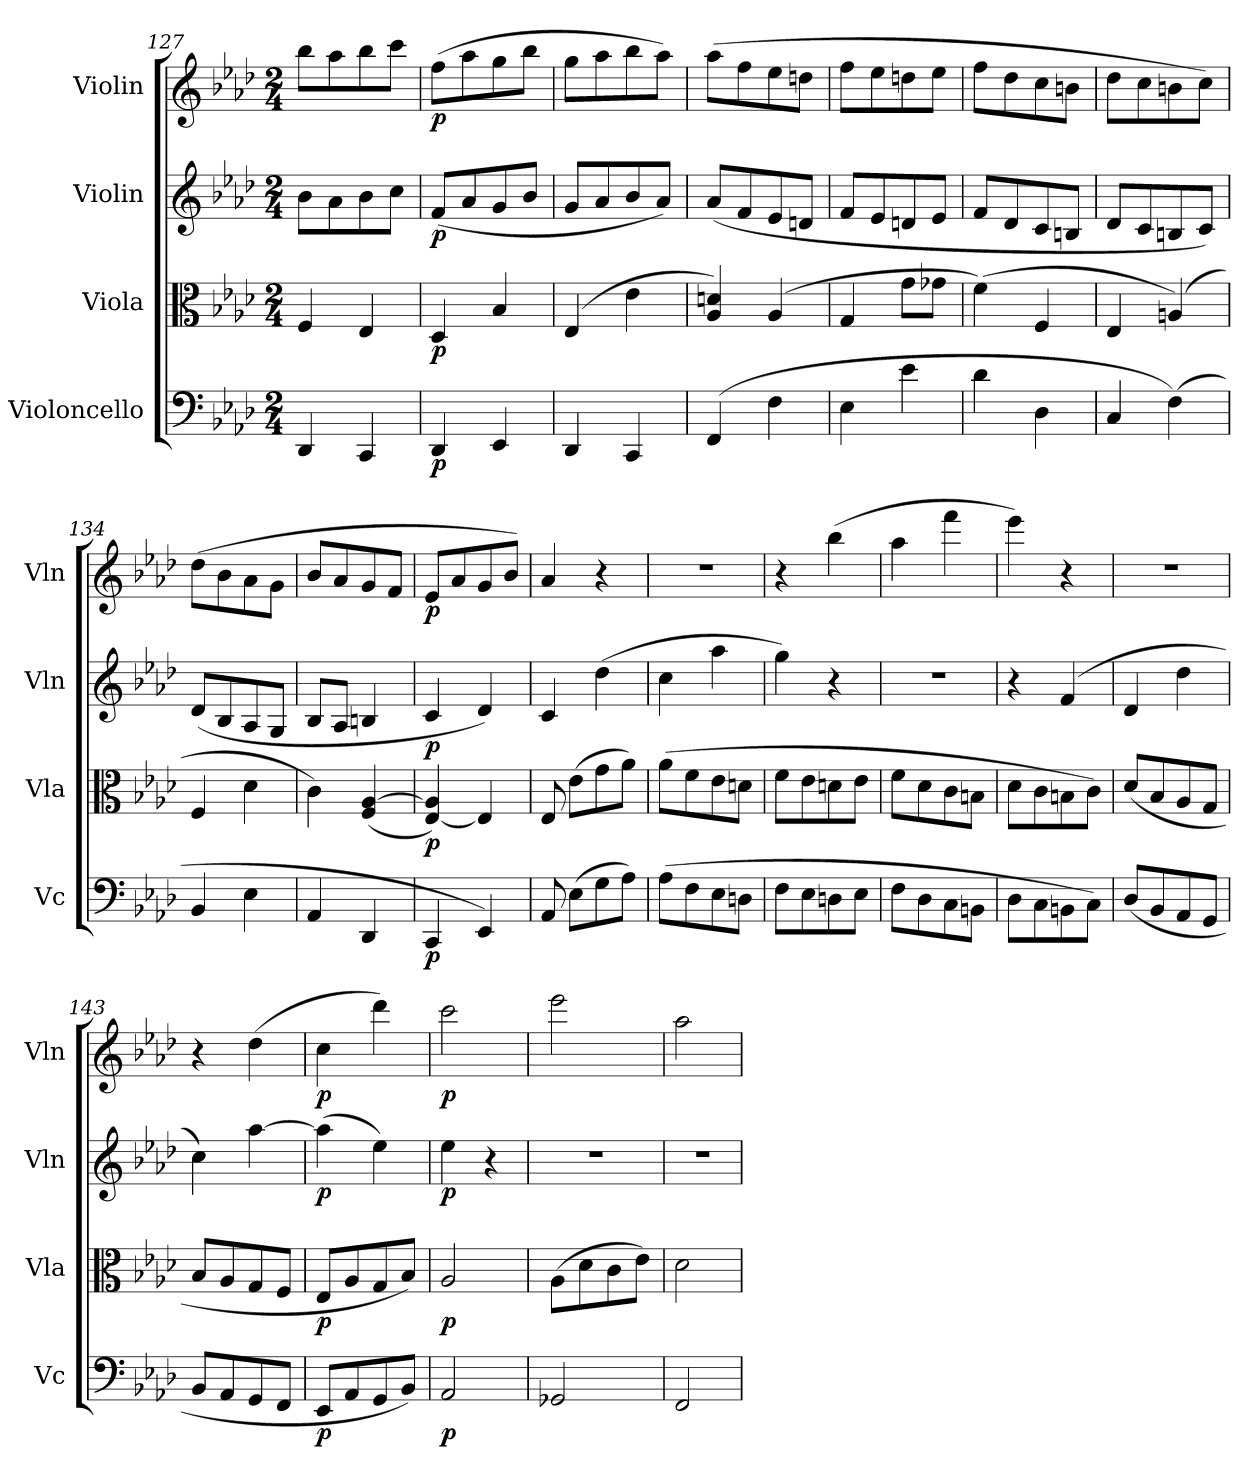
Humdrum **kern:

**kern	**dynam	**kern	**dynam	**kern	**dynam	**kern	**dynam
*part4	*part4	*part3	*part3	*part2	*part2	*part1	*part1
*staff4	*staff4	*staff3	*staff3	*staff2	*staff2	*staff1	*staff1
*I"Violoncello	*	*I"Viola	*	*I"Violin	*	*I"Violin	*
*I'Vc	*	*I'Vla	*	*I'Vln	*	*I'Vln	*
*clefF4	*	*clefC3	*	*clefG2	*	*clefG2	*
*k[b-e-a-d-]	*	*k[b-e-a-d-]	*	*k[b-e-a-d-]	*	*k[b-e-a-d-]	*
*M2/4	*	*M2/4	*	*M2/4	*	*M2/4	*
=127	=127	=127	=127	=127	=127	=127	=127
4DD-/	.	4F/	.	8b-\L	.	8bb-\L	.
.	.	.	.	8a-\	.	8aa-\	.
4CC/	.	4E-/	.	8b-\	.	8bb-\	.
.	.	.	.	8cc\J	.	8ccc\J	.
=128	=128	=128	=128	=128	=128	=128	=128
4DD-/	p	4D-/	p	(8f/L	p	(8ff\L	p
.	.	.	.	8a-/	.	8aa-\	.
4EE-/	.	4B-/	.	8g/	.	8gg\	.
.	.	.	.	8b-/J	.	8bb-\J	.
=129	=129	=129	=129	=129	=129	=129	=129
4DD-/	.	(4E-/	.	8g/L	.	8gg\L	.
.	.	.	.	8a-/	.	8aa-\	.
4CC/	.	4e-\	.	8b-/	.	8bb-\	.
.	.	.	.	8a-/J)	.	8aa-\J)	.
=130	=130	=130	=130	=130	=130	=130	=130
(4FF/	.	4A-/ 4dn/)	.	(8a-/L	.	(8aa-\L	.
.	.	.	.	8f/	.	8ff\	.
4F\	.	(4A-/	.	8e-/	.	8ee-\	.
.	.	.	.	8dn/J	.	8ddn\J	.
=131	=131	=131	=131	=131	=131	=131	=131
4E-\	.	4G/	.	8f/L	.	8ff\L	.
.	.	.	.	8e-/	.	8ee-\	.
4e-\	.	8g\L	.	8dn/	.	8ddn\	.
.	.	8g-X\J	.	8e-/J	.	8ee-\J	.
=132	=132	=132	=132	=132	=132	=132	=132
4d-\	.	(4f\)	.	8f/L	.	8ff\L	.
.	.	.	.	8d-/	.	8dd-\	.
4D-\	.	4F/	.	8c/	.	8cc\	.
.	.	.	.	8Bn/J	.	8bn\J	.
=133	=133	=133	=133	=133	=133	=133	=133
4C/	.	4E-/	.	8d-/L	.	8dd-\L	.
.	.	.	.	8c/	.	8cc\	.
(4F\)	.	(4An/)	.	8Bn/	.	8bn\	.
.	.	.	.	8c/J)	.	8cc\J)	.
=134	=134	=134	=134	=134	=134	=134	=134
4BB-/	.	4F/	.	(8d-/L	.	(8dd-\L	.
.	.	.	.	8B-/	.	8b-\	.
4E-\	.	4d-\	.	8A-/	.	8a-\	.
.	.	.	.	8G/J	.	8g\J	.
=135	=135	=135	=135	=135	=135	=135	=135
4AA-/	.	4c\)	.	8B-/L	.	8b-/L	.
.	.	.	.	8A-/J	.	8a-/	.
4DD-/	.	(4F/ [4A-/	.	4Bn/	.	8g/	.
.	.	.	.	.	.	8f/J	.
=136	=136	=136	=136	=136	=136	=136	=136
4CC/	p	[4E-/ 4A-]/)	p	4c/	p	8e-/L	p
.	.	.	.	.	.	8a-/	.
4EE-/)	.	4E-/]	.	4d-/)	.	8g/	.
.	.	.	.	.	.	8b-/J)	.
=137	=137	=137	=137	=137	=137	=137	=137
8AA-/	.	8E-/	.	4c/	.	4a-/	.
(8E-\L	.	(8e-\L	.	.	.	.	.
8G\	.	8g\	.	(4dd-\	.	4r	.
8A-\J)	.	8a-\J)	.	.	.	.	.
=138	=138	=138	=138	=138	=138	=138	=138
(8A-\L	.	(8a-\L	.	4cc\	.	2r	.
8F\	.	8f\	.	.	.	.	.
8E-\	.	8e-\	.	4aa-\	.	.	.
8Dn\J	.	8dn\J	.	.	.	.	.
=139	=139	=139	=139	=139	=139	=139	=139
8F\L	.	8f\L	.	4gg\)	.	4r	.
8E-\	.	8e-\	.	.	.	.	.
8Dn\	.	8dn\	.	4r	.	(4bb-\	.
8E-\J	.	8e-\J	.	.	.	.	.
=140	=140	=140	=140	=140	=140	=140	=140
8F\L	.	8f\L	.	2r	.	4aa-\	.
8D-\	.	8d-\	.	.	.	.	.
8C\	.	8c\	.	.	.	4fff\	.
8BBn\J	.	8Bn\J	.	.	.	.	.
=141	=141	=141	=141	=141	=141	=141	=141
8D-\L	.	8d-\L	.	4r	.	4eee-\)	.
8C\	.	8c\	.	.	.	.	.
8BBn\	.	8Bn\	.	(4f/	.	4r	.
8C\J)	.	8c\J)	.	.	.	.	.
=142	=142	=142	=142	=142	=142	=142	=142
(8D-/L	.	(8d-/L	.	4d-/	.	2r	.
8BB-/	.	8B-/	.	.	.	.	.
8AA-/	.	8A-/	.	4dd-\	.	.	.
8GG/J	.	8G/J	.	.	.	.	.
=143	=143	=143	=143	=143	=143	=143	=143
8BB-/L	.	8B-/L	.	4cc\)	.	4r	.
8AA-/	.	8A-/	.	.	.	.	.
8GG/	.	8G/	.	[4aa-\	.	(4dd-\	.
8FF/J	.	8F/J	.	.	.	.	.
=144	=144	=144	=144	=144	=144	=144	=144
8EE-/L	p	8E-/L	p	(4aa-\]	p	4cc\	p
8AA-/	.	8A-/	.	.	.	.	.
8GG/	.	8G/	.	4ee-\)	.	4ddd-\)	.
8BB-/J)	.	8B-/J)	.	.	.	.	.
=145	=145	=145	=145	=145	=145	=145	=145
2AA-/	p	2A-/	p	4ee-\	p	2ccc\	p
.	.	.	.	4r	.	.	.
=146	=146	=146	=146	=146	=146	=146	=146
2GG-X/	.	(8A-\L	.	2r	.	2eee-\	.
.	.	8d-\	.	.	.	.	.
.	.	8c\	.	.	.	.	.
.	.	8e-\J)	.	.	.	.	.
=147	=147	=147	=147	=147	=147	=147	=147
2FF/	.	2d-\	.	2r	.	2aa-\	.
=	=	=	=	=	=	=	=
*-	*-	*-	*-	*-	*-	*-	*-
